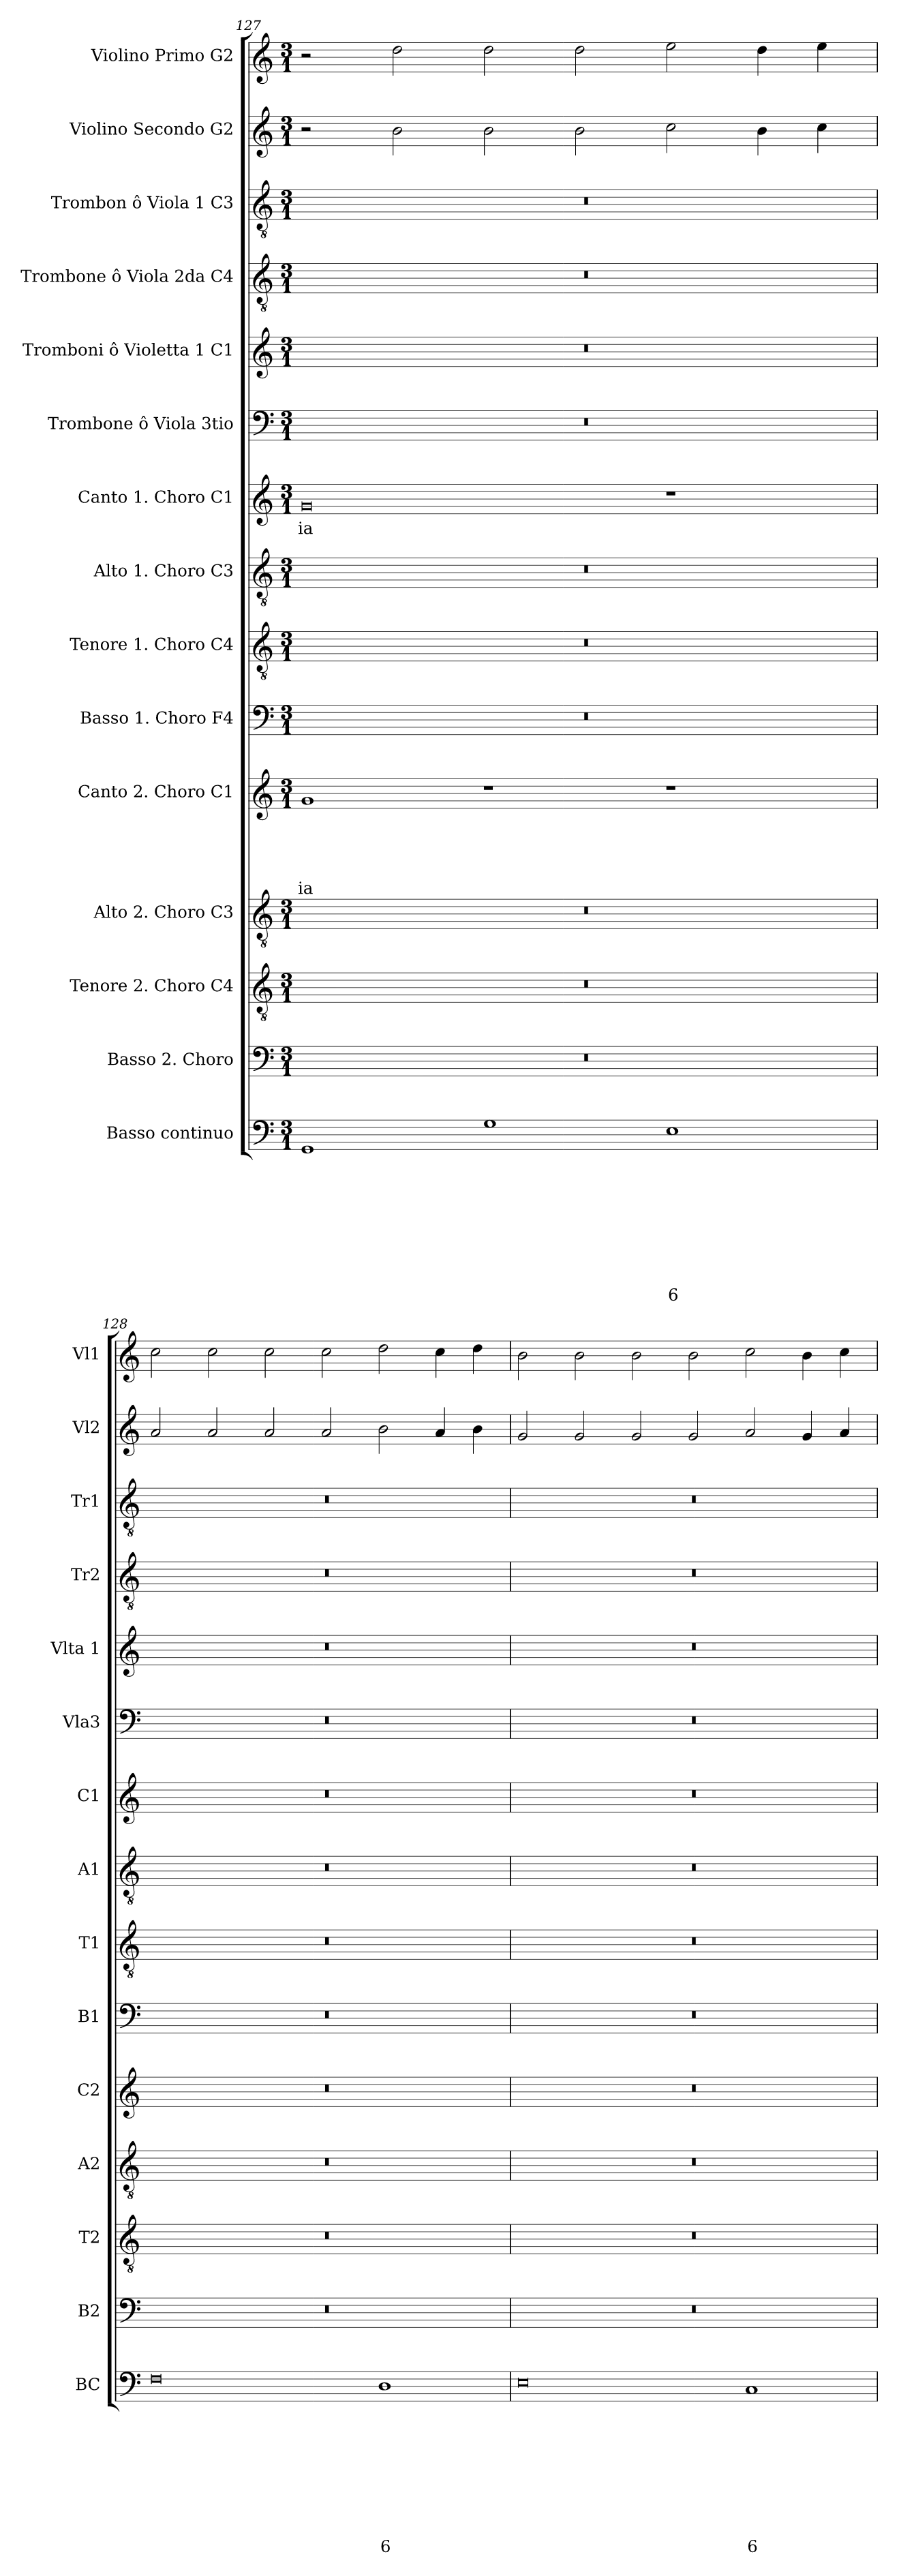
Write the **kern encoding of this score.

**kern	**text	**text	**text	**text	**text	**text	**text	**text	**text	**kern	**kern	**kern	**kern	**text	**text	**text	**text	**text	**kern	**kern	**kern	**kern	**text	**kern	**kern	**kern	**kern	**kern	**kern
*part15	*part15	*part15	*part15	*part15	*part15	*part15	*part15	*part15	*part15	*part14	*part13	*part12	*part11	*part11	*part11	*part11	*part11	*part11	*part10	*part9	*part8	*part7	*part7	*part6	*part5	*part4	*part3	*part2	*part1
*staff15	*staff15	*staff15	*staff15	*staff15	*staff15	*staff15	*staff15	*staff15	*staff15	*staff14	*staff13	*staff12	*staff11	*staff11	*staff11	*staff11	*staff11	*staff11	*staff10	*staff9	*staff8	*staff7	*staff7	*staff6	*staff5	*staff4	*staff3	*staff2	*staff1
*I"Basso continuo	*	*	*	*	*	*	*	*	*	*I"Basso 2. Choro	*I"Tenore 2. Choro C4	*I"Alto 2. Choro C3	*I"Canto 2. Choro  C1	*	*	*	*	*	*I"Basso 1. Choro F4	*I"Tenore 1. Choro C4	*I"Alto 1. Choro C3	*I"Canto 1. Choro  C1	*	*I"Trombone ô Viola 3tio	*I"Tromboni ô Violetta 1 C1	*I"Trombone ô Viola 2da C4	*I"Trombon ô Viola 1 C3	*I"Violino Secondo G2	*I"Violino Primo G2
*I'BC	*	*	*	*	*	*	*	*	*	*I'B2	*I'T2	*I'A2	*I'C2	*	*	*	*	*	*I'B1	*I'T1	*I'A1	*I'C1	*	*I'Vla3	*I'Vlta 1	*I'Tr2	*I'Tr1	*I'Vl2	*I'Vl1
*clefF4	*	*	*	*	*	*	*	*	*	*clefF4	*clefGv2	*clefGv2	*clefG2	*	*	*	*	*	*clefF4	*clefGv2	*clefGv2	*clefG2	*	*clefF4	*clefG2	*clefGv2	*clefGv2	*clefG2	*clefG2
*k[]	*	*	*	*	*	*	*	*	*	*k[]	*k[]	*k[]	*k[]	*	*	*	*	*	*k[]	*k[]	*k[]	*k[]	*	*k[]	*k[]	*k[]	*k[]	*k[]	*k[]
*C:	*	*	*	*	*	*	*	*	*	*C:	*C:	*C:	*C:	*	*	*	*	*	*C:	*C:	*C:	*C:	*	*C:	*C:	*C:	*C:	*C:	*C:
*M3/1	*	*	*	*	*	*	*	*	*	*M3/1	*M3/1	*M3/1	*M3/1	*	*	*	*	*	*M3/1	*M3/1	*M3/1	*M3/1	*	*M3/1	*M3/1	*M3/1	*M3/1	*M3/1	*M3/1
=127	=127	=127	=127	=127	=127	=127	=127	=127	=127	=127	=127	=127	=127	=127	=127	=127	=127	=127	=127	=127	=127	=127	=127	=127	=127	=127	=127	=127	=127
!	!	!	!	!	!	!	!	!	!	!	!	!	!	!	!	!	!	!LO:LY:b	!	!	!	!	!LO:LY:b	!	!	!	!	!	!
1GG	.	.	.	.	.	.	.	.	.	0.r	0.r	0.r	1g	.	.	.	.	-ia	0.r	0.r	0.r	0g	-ia	0.r	0.r	0.r	0.r	2r	2r
.	.	.	.	.	.	.	.	.	.	.	.	.	.	.	.	.	.	.	.	.	.	.	.	.	.	.	.	2b\	2dd\
1G	.	.	.	.	.	.	.	.	.	.	.	.	1r	.	.	.	.	.	.	.	.	.	.	.	.	.	.	2b\	2dd\
.	.	.	.	.	.	.	.	.	.	.	.	.	.	.	.	.	.	.	.	.	.	.	.	.	.	.	.	2b\	2dd\
!	!	!	!	!	!	!	!	!	!LO:LY:b	!	!	!	!	!	!	!	!	!	!	!	!	!	!	!	!	!	!	!	!
1E	.	.	.	.	.	.	.	.	6	.	.	.	1r	.	.	.	.	.	.	.	.	1r	.	.	.	.	.	2cc\	2ee\
.	.	.	.	.	.	.	.	.	.	.	.	.	.	.	.	.	.	.	.	.	.	.	.	.	.	.	.	4b\	4dd\
.	.	.	.	.	.	.	.	.	.	.	.	.	.	.	.	.	.	.	.	.	.	.	.	.	.	.	.	4cc\	4ee\
=128	=128	=128	=128	=128	=128	=128	=128	=128	=128	=128	=128	=128	=128	=128	=128	=128	=128	=128	=128	=128	=128	=128	=128	=128	=128	=128	=128	=128	=128
0F	.	.	.	.	.	.	.	.	.	0.r	0.r	0.r	0.r	.	.	.	.	.	0.r	0.r	0.r	0.r	.	0.r	0.r	0.r	0.r	2a/	2cc\
.	.	.	.	.	.	.	.	.	.	.	.	.	.	.	.	.	.	.	.	.	.	.	.	.	.	.	.	2a/	2cc\
.	.	.	.	.	.	.	.	.	.	.	.	.	.	.	.	.	.	.	.	.	.	.	.	.	.	.	.	2a/	2cc\
.	.	.	.	.	.	.	.	.	.	.	.	.	.	.	.	.	.	.	.	.	.	.	.	.	.	.	.	2a/	2cc\
!	!	!	!	!	!	!	!	!	!LO:LY:b	!	!	!	!	!	!	!	!	!	!	!	!	!	!	!	!	!	!	!	!
1D	.	.	.	.	.	.	.	.	6	.	.	.	.	.	.	.	.	.	.	.	.	.	.	.	.	.	.	2b\	2dd\
.	.	.	.	.	.	.	.	.	.	.	.	.	.	.	.	.	.	.	.	.	.	.	.	.	.	.	.	4a/	4cc\
.	.	.	.	.	.	.	.	.	.	.	.	.	.	.	.	.	.	.	.	.	.	.	.	.	.	.	.	4b\	4dd\
=129	=129	=129	=129	=129	=129	=129	=129	=129	=129	=129	=129	=129	=129	=129	=129	=129	=129	=129	=129	=129	=129	=129	=129	=129	=129	=129	=129	=129	=129
0E	.	.	.	.	.	.	.	.	.	0.r	0.r	0.r	0.r	.	.	.	.	.	0.r	0.r	0.r	0.r	.	0.r	0.r	0.r	0.r	2g/	2b\
.	.	.	.	.	.	.	.	.	.	.	.	.	.	.	.	.	.	.	.	.	.	.	.	.	.	.	.	2g/	2b\
.	.	.	.	.	.	.	.	.	.	.	.	.	.	.	.	.	.	.	.	.	.	.	.	.	.	.	.	2g/	2b\
.	.	.	.	.	.	.	.	.	.	.	.	.	.	.	.	.	.	.	.	.	.	.	.	.	.	.	.	2g/	2b\
!	!	!	!	!	!	!	!	!	!LO:LY:b	!	!	!	!	!	!	!	!	!	!	!	!	!	!	!	!	!	!	!	!
1C	.	.	.	.	.	.	.	.	6	.	.	.	.	.	.	.	.	.	.	.	.	.	.	.	.	.	.	2a/	2cc\
.	.	.	.	.	.	.	.	.	.	.	.	.	.	.	.	.	.	.	.	.	.	.	.	.	.	.	.	4g/	4b\
.	.	.	.	.	.	.	.	.	.	.	.	.	.	.	.	.	.	.	.	.	.	.	.	.	.	.	.	4a/	4cc\
=	=	=	=	=	=	=	=	=	=	=	=	=	=	=	=	=	=	=	=	=	=	=	=	=	=	=	=	=	=
*-	*-	*-	*-	*-	*-	*-	*-	*-	*-	*-	*-	*-	*-	*-	*-	*-	*-	*-	*-	*-	*-	*-	*-	*-	*-	*-	*-	*-	*-
